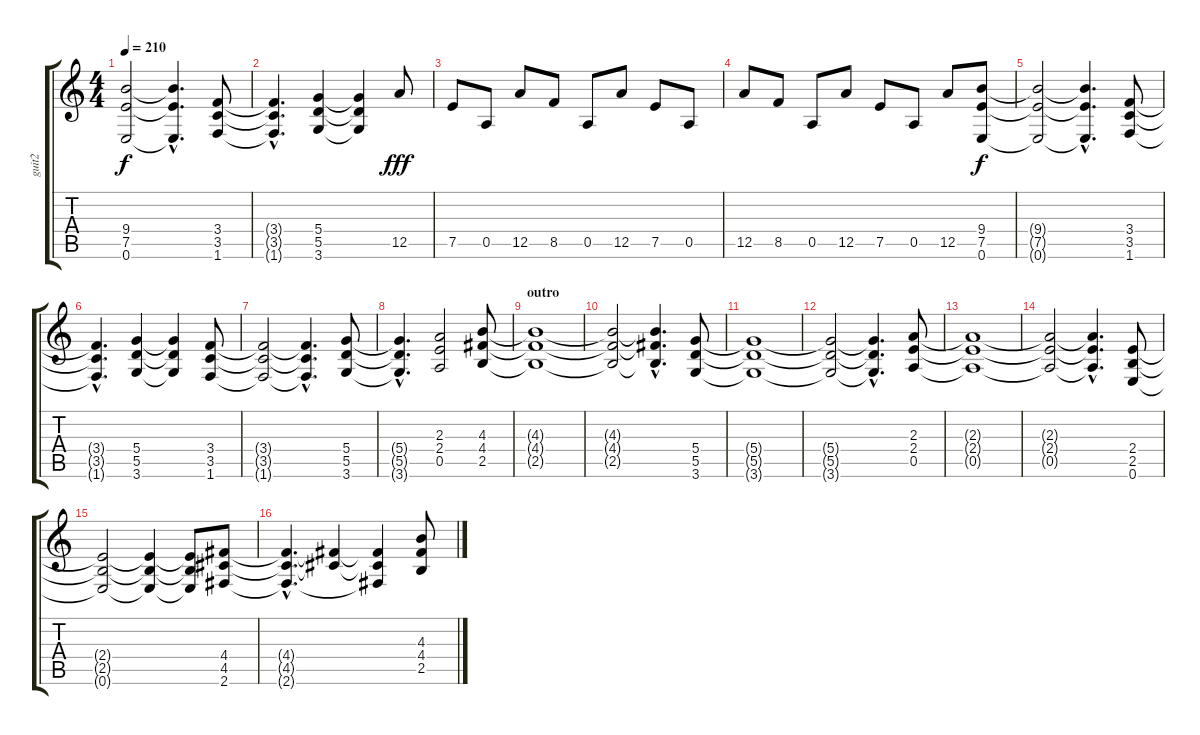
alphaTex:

\track ("guit2" "guit2") {instrument distortionguitar}
\staff {score tabs}
\tuning (E4 B3 G3 D3 A2 E2) {hide}
\ts (4 4)
\tempo 210
\clef g2
\ks c
(9.4{t} 7.5{t} 0.6{t}).2{dy f} (9.4{hac t} 7.5{hac t} 0.6{hac t}).4{d} (3.4 3.5 1.6).8 |
(3.4{hac t} 3.5{hac t} 1.6{hac t}).4{d} (5.4 5.5 3.6).4 (5.4{t} 5.5{t} 3.6{t}).4 12.5.8{dy fff} |
7.5.8 0.5.8 12.5.8 8.5.8 0.5.8 12.5.8 7.5.8 0.5.8 |
12.5.8 8.5.8 0.5.8 12.5.8 7.5.8 0.5.8 12.5.8 (9.4 7.5 0.6).8{dy f} |
(9.4{t} 7.5{t} 0.6{t}).2 (9.4{hac t} 7.5{hac t} 0.6{hac t}).4{d} (3.4 3.5 1.6).8 |
(3.4{hac t} 3.5{hac t} 1.6{hac t}).4{d} (5.4 5.5 3.6).4 (5.4{t} 5.5{t} 3.6{t}).4 (3.4 3.5 1.6).8 |
(3.4{t} 3.5{t} 1.6{t}).2 (3.4{hac t} 3.5{hac t} 1.6{hac t}).4{d} (5.4 5.5 3.6).8 |
(5.4{hac t} 5.5{hac t} 3.6{hac t}).4{d} (2.3 2.4 0.5).2 (4.3 4.4 2.5).8 |
\section ("" "outro")
(4.3{t} 4.4{t} 2.5{t}).1 |
(4.3{t} 4.4{t} 2.5{t}).2 (4.3{hac t} 4.4{hac t} 2.5{hac t}).4{d} (5.4 5.5 3.6).8 |
(5.4{t} 5.5{t} 3.6{t}).1 |
(5.4{t} 5.5{t} 3.6{t}).2 (5.4{hac t} 5.5{hac t} 3.6{hac t}).4{d} (2.3 2.4 0.5).8 |
(2.3{t} 2.4{t} 0.5{t}).1 |
(2.3{t} 2.4{t} 0.5{t}).2 (2.3{hac t} 2.4{hac t} 0.5{hac t}).4{d} (2.4 2.5 0.6).8 |
(2.4{t} 2.5{t} 0.6{t}).2 (2.4{t} 2.5{t} 0.6{t}).4 (2.4{t} 2.5{t} 0.6{t}).8 (4.4 4.5 2.6).8 |
(4.4{hac t} 4.5{hac t} 2.6{hac t}).4{d} (4.4{t} 4.5{t}).4 (4.4{t} 4.5{t} 2.6{t}).4 (4.3 4.4 2.5).8
